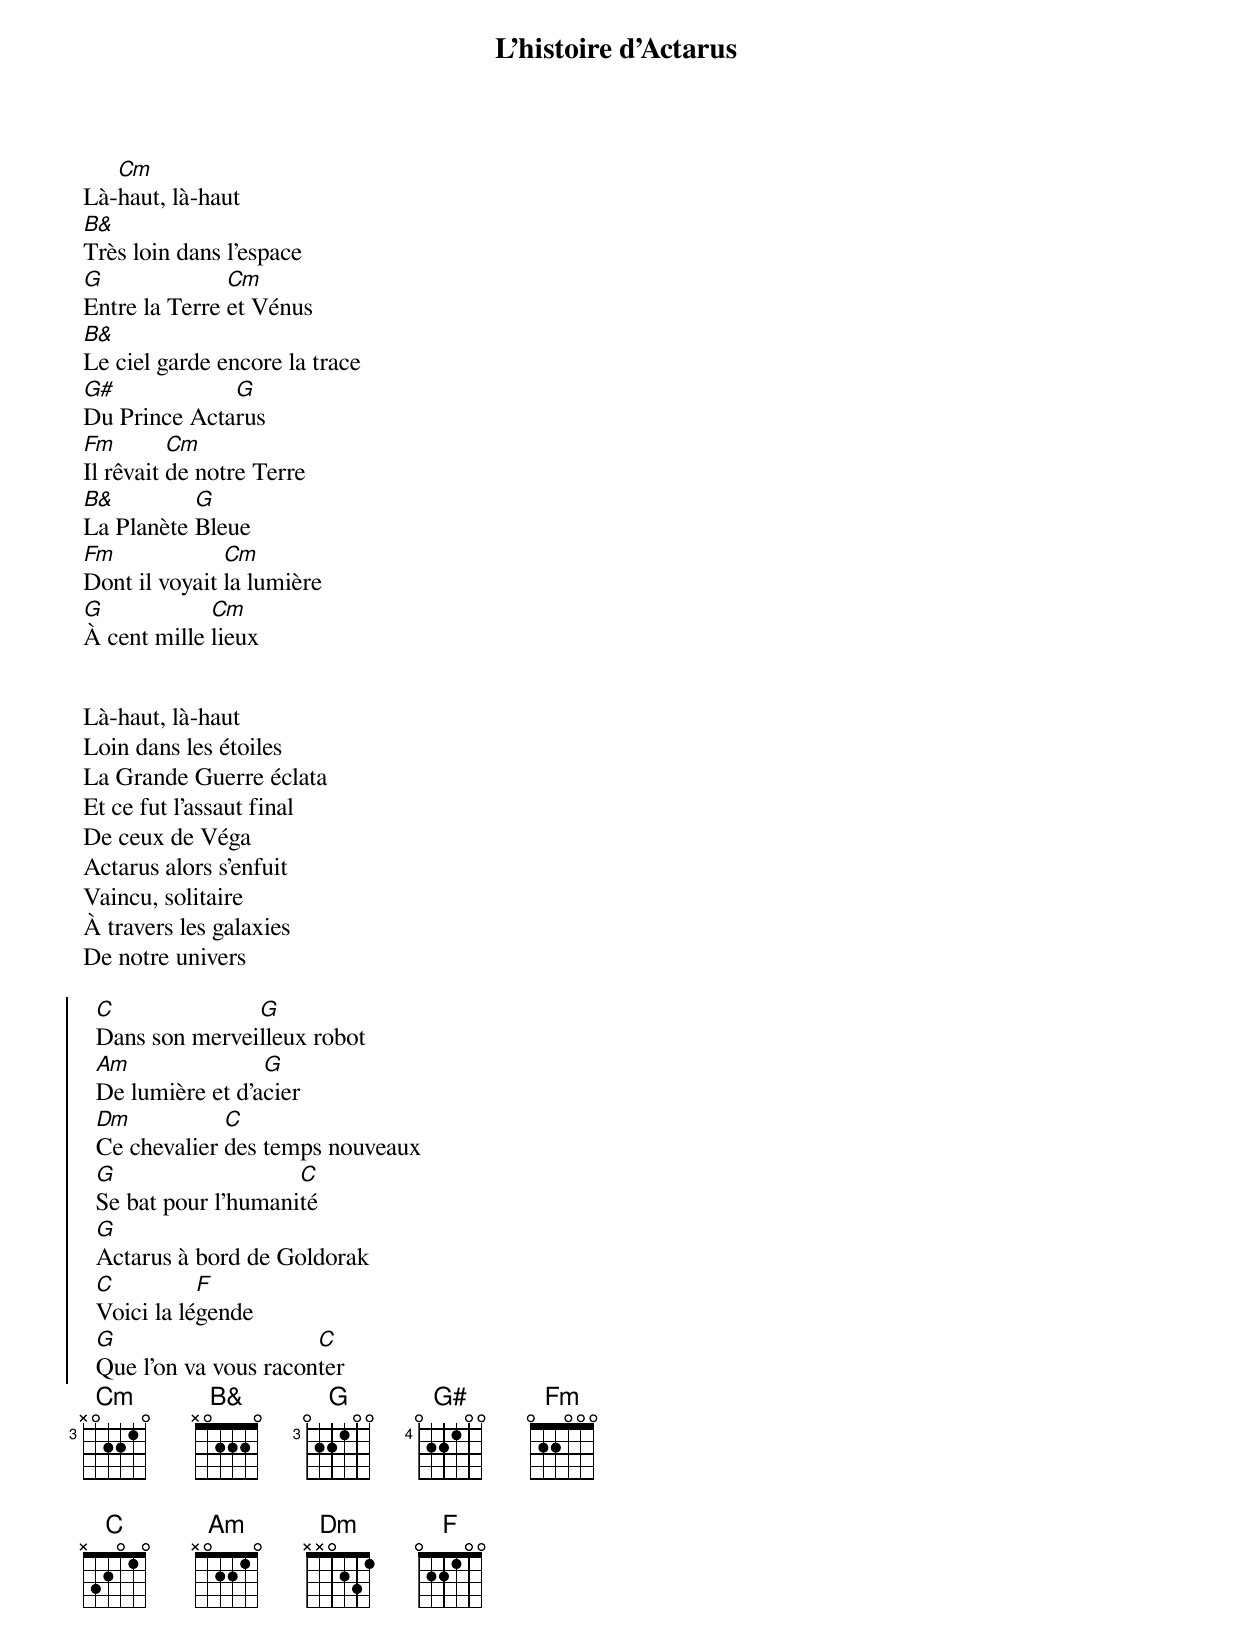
{title: L'histoire d'Actarus}
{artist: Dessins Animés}
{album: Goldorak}
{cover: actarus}
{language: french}
{columns: 2}
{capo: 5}
{define: Cm base-fret 3 frets X 0 2 2 1 0}
{define: B& base-fret 1 frets X 0 2 2 2 0}
{define: G base-fret 3 frets 0 2 2 1 0 0}
{define: G# base-fret 4 frets 0 2 2 1 0 0}
{define: Fm base-fret 1 frets 0 2 2 0 0 0}
{define: C frets X 3 2 0 1 0}
{define: Am frets X 0 2 2 1 0}
{define: Gm base-fret 3 frets 0 2 2 0 0 0}
{define: F base-fret 1 frets 0 2 2 1 0 0}


Là-[Cm]haut, là-haut
[B&]Très loin dans l'espace
[G]Entre la Terre [Cm]et Vénus
[B&]Le ciel garde encore la trace
[G#]Du Prince Acta[G]rus
[Fm]Il rêvait [Cm]de notre Terre
[B&]La Planète [G]Bleue
[Fm]Dont il voyait [Cm]la lumière
[G]À cent mille [Cm]lieux


Là-haut, là-haut
Loin dans les étoiles
La Grande Guerre éclata
Et ce fut l'assaut final
De ceux de Véga
Actarus alors s'enfuit
Vaincu, solitaire
À travers les galaxies
De notre univers

{start_of_chorus}
  [C]Dans son mervei[G]lleux robot
  [Am]De lumière et d'a[G]cier
  [Dm]Ce chevalier [C]des temps nouveaux
  [G]Se bat pour l'humani[C]té
  [G]Actarus à bord de Goldorak
  [C]Voici la lé[F]gende
  [G]Que l'on va vous racon[C]ter
{end_of_chorus}
